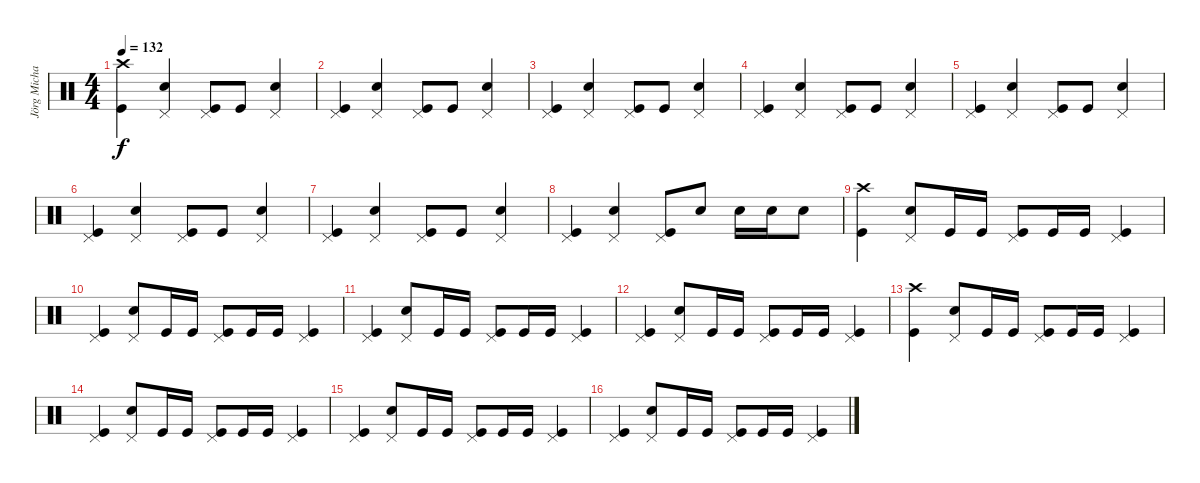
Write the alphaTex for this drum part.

\track ("Jörg Michael (Drums)" "Jörg Micha") {instrument percussion}
\staff {score}
\articulation defaults
\ts (4 4)
\tempo 132
\clef neutral
\ks c
("Crash high (hit)" "Kick (hit)").4{dy f} ("Pedal Hi-Hat (hit)" "Snare (hit) 2").4 ("Pedal Hi-Hat (hit)" "Kick (hit)").8 "Kick (hit)".8 ("Pedal Hi-Hat (hit)" "Snare (hit) 2").4 |
("Pedal Hi-Hat (hit)" "Kick (hit)").4 ("Pedal Hi-Hat (hit)" "Snare (hit) 2").4 ("Pedal Hi-Hat (hit)" "Kick (hit)").8 "Kick (hit)".8 ("Pedal Hi-Hat (hit)" "Snare (hit) 2").4 |
("Pedal Hi-Hat (hit)" "Kick (hit)").4 ("Pedal Hi-Hat (hit)" "Snare (hit) 2").4 ("Pedal Hi-Hat (hit)" "Kick (hit)").8 "Kick (hit)".8 ("Pedal Hi-Hat (hit)" "Snare (hit) 2").4 |
("Pedal Hi-Hat (hit)" "Kick (hit)").4 ("Pedal Hi-Hat (hit)" "Snare (hit) 2").4 ("Pedal Hi-Hat (hit)" "Kick (hit)").8 "Kick (hit)".8 ("Pedal Hi-Hat (hit)" "Snare (hit) 2").4 |
("Pedal Hi-Hat (hit)" "Kick (hit)").4 ("Pedal Hi-Hat (hit)" "Snare (hit) 2").4 ("Pedal Hi-Hat (hit)" "Kick (hit)").8 "Kick (hit)".8 ("Pedal Hi-Hat (hit)" "Snare (hit) 2").4 |
("Pedal Hi-Hat (hit)" "Kick (hit)").4 ("Pedal Hi-Hat (hit)" "Snare (hit) 2").4 ("Pedal Hi-Hat (hit)" "Kick (hit)").8 "Kick (hit)".8 ("Pedal Hi-Hat (hit)" "Snare (hit) 2").4 |
("Pedal Hi-Hat (hit)" "Kick (hit)").4 ("Pedal Hi-Hat (hit)" "Snare (hit) 2").4 ("Pedal Hi-Hat (hit)" "Kick (hit)").8 "Kick (hit)".8 ("Pedal Hi-Hat (hit)" "Snare (hit) 2").4 |
("Pedal Hi-Hat (hit)" "Kick (hit)").4 ("Pedal Hi-Hat (hit)" "Snare (hit) 2").4 ("Pedal Hi-Hat (hit)" "Kick (hit)").8 "Snare (hit) 2".8 "Snare (hit) 2".16 "Snare (hit) 2".16 "Snare (hit) 2".8 |
("Crash high (hit)" "Kick (hit)").4 ("Pedal Hi-Hat (hit)" "Snare (hit) 2").8 "Kick (hit)".16 "Kick (hit)".16 ("Pedal Hi-Hat (hit)" "Kick (hit)").8 "Kick (hit)".16 "Kick (hit)".16 ("Pedal Hi-Hat (hit)" "Kick (hit)").4 |
("Pedal Hi-Hat (hit)" "Kick (hit)").4 ("Pedal Hi-Hat (hit)" "Snare (hit) 2").8 "Kick (hit)".16 "Kick (hit)".16 ("Pedal Hi-Hat (hit)" "Kick (hit)").8 "Kick (hit)".16 "Kick (hit)".16 ("Pedal Hi-Hat (hit)" "Kick (hit)").4 |
("Pedal Hi-Hat (hit)" "Kick (hit)").4 ("Pedal Hi-Hat (hit)" "Snare (hit) 2").8 "Kick (hit)".16 "Kick (hit)".16 ("Pedal Hi-Hat (hit)" "Kick (hit)").8 "Kick (hit)".16 "Kick (hit)".16 ("Pedal Hi-Hat (hit)" "Kick (hit)").4 |
("Pedal Hi-Hat (hit)" "Kick (hit)").4 ("Pedal Hi-Hat (hit)" "Snare (hit) 2").8 "Kick (hit)".16 "Kick (hit)".16 ("Pedal Hi-Hat (hit)" "Kick (hit)").8 "Kick (hit)".16 "Kick (hit)".16 ("Pedal Hi-Hat (hit)" "Kick (hit)").4 |
("Crash high (hit)" "Kick (hit)").4 ("Pedal Hi-Hat (hit)" "Snare (hit) 2").8 "Kick (hit)".16 "Kick (hit)".16 ("Pedal Hi-Hat (hit)" "Kick (hit)").8 "Kick (hit)".16 "Kick (hit)".16 ("Pedal Hi-Hat (hit)" "Kick (hit)").4 |
("Pedal Hi-Hat (hit)" "Kick (hit)").4 ("Pedal Hi-Hat (hit)" "Snare (hit) 2").8 "Kick (hit)".16 "Kick (hit)".16 ("Pedal Hi-Hat (hit)" "Kick (hit)").8 "Kick (hit)".16 "Kick (hit)".16 ("Pedal Hi-Hat (hit)" "Kick (hit)").4 |
("Pedal Hi-Hat (hit)" "Kick (hit)").4 ("Pedal Hi-Hat (hit)" "Snare (hit) 2").8 "Kick (hit)".16 "Kick (hit)".16 ("Pedal Hi-Hat (hit)" "Kick (hit)").8 "Kick (hit)".16 "Kick (hit)".16 ("Pedal Hi-Hat (hit)" "Kick (hit)").4 |
("Pedal Hi-Hat (hit)" "Kick (hit)").4 ("Pedal Hi-Hat (hit)" "Snare (hit) 2").8 "Kick (hit)".16 "Kick (hit)".16 ("Pedal Hi-Hat (hit)" "Kick (hit)").8 "Kick (hit)".16 "Kick (hit)".16 ("Pedal Hi-Hat (hit)" "Kick (hit)").4
